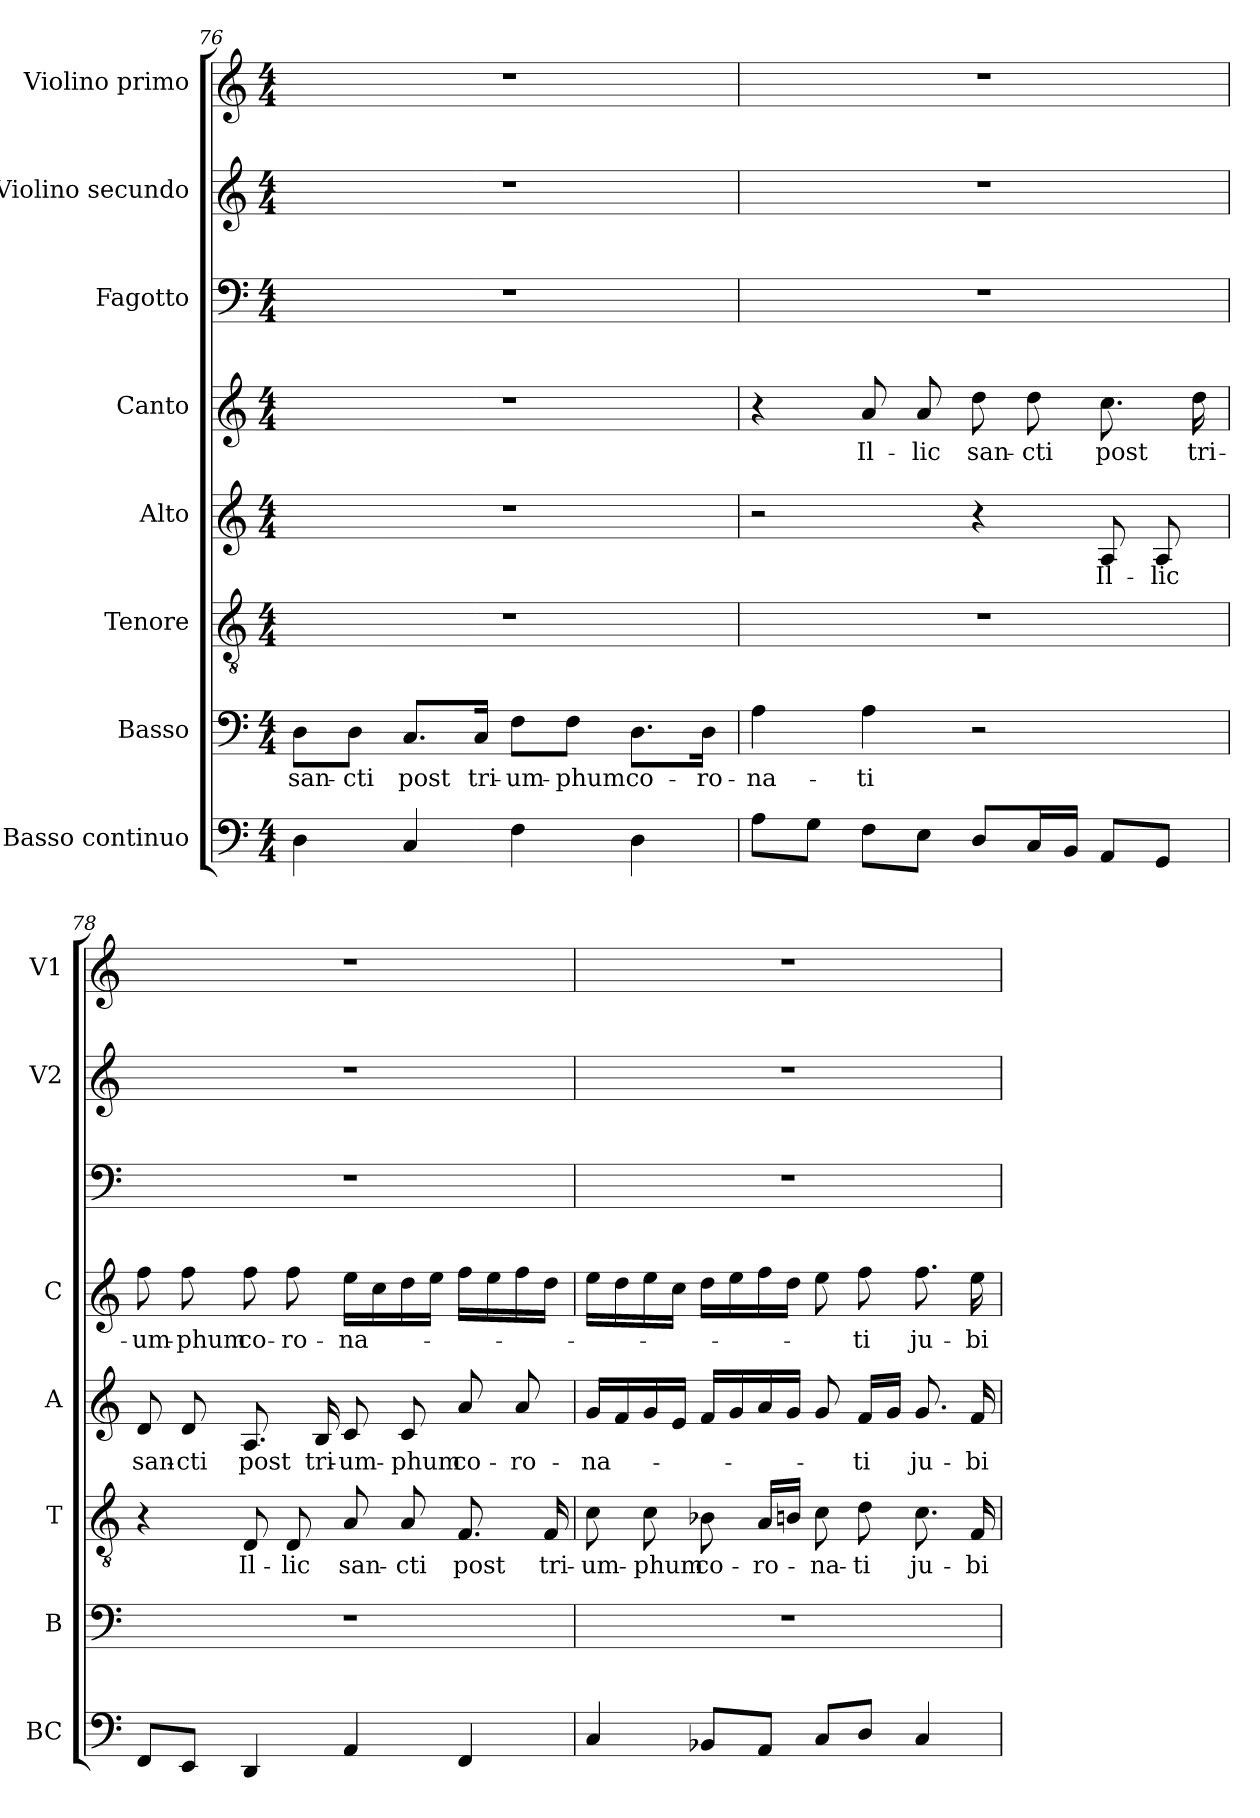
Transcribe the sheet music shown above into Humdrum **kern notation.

**kern	**kern	**text	**kern	**text	**kern	**text	**kern	**text	**kern	**kern	**kern
*part8	*part7	*part7	*part6	*part6	*part5	*part5	*part4	*part4	*part3	*part2	*part1
*staff8	*staff7	*staff7	*staff6	*staff6	*staff5	*staff5	*staff4	*staff4	*staff3	*staff2	*staff1
*I"Basso continuo	*I"Basso	*	*I"Tenore	*	*I"Alto	*	*I"Canto	*	*I"Fagotto	*I"Violino secundo	*I"Violino primo
*I'BC	*I'B	*	*I'T	*	*I'A	*	*I'C	*	*	*I'V2	*I'V1
!!LO:LB:g=z
*clefF4	*clefF4	*	*clefGv2	*	*clefG2	*	*clefG2	*	*clefF4	*clefG2	*clefG2
*k[]	*k[]	*	*k[]	*	*k[]	*	*k[]	*	*k[]	*k[]	*k[]
*C:	*C:	*	*C:	*	*C:	*	*C:	*	*C:	*C:	*C:
*M4/4	*M4/4	*	*M4/4	*	*M4/4	*	*M4/4	*	*M4/4	*M4/4	*M4/4
=76	=76	=76	=76	=76	=76	=76	=76	=76	=76	=76	=76
!	!	!LO:LY:b	!	!	!	!	!	!	!	!	!
4D\	8D\L	san-	1r	.	1r	.	1r	.	1r	1r	1r
!	!	!LO:LY:b	!	!	!	!	!	!	!	!	!
.	8D\J	-cti	.	.	.	.	.	.	.	.	.
!	!	!LO:LY:b	!	!	!	!	!	!	!	!	!
4C/	8.C/L	post	.	.	.	.	.	.	.	.	.
!	!	!LO:LY:b	!	!	!	!	!	!	!	!	!
.	16C/Jk	tri-	.	.	.	.	.	.	.	.	.
!	!	!LO:LY:b	!	!	!	!	!	!	!	!	!
4F\	8F\L	-um-	.	.	.	.	.	.	.	.	.
!	!	!LO:LY:b	!	!	!	!	!	!	!	!	!
.	8F\J	-phum	.	.	.	.	.	.	.	.	.
!	!	!LO:LY:b	!	!	!	!	!	!	!	!	!
4D\	8.D\L	co-	.	.	.	.	.	.	.	.	.
!	!	!LO:LY:b	!	!	!	!	!	!	!	!	!
.	16D\Jk	-ro-	.	.	.	.	.	.	.	.	.
=77	=77	=77	=77	=77	=77	=77	=77	=77	=77	=77	=77
!	!	!LO:LY:b	!	!	!	!	!	!	!	!	!
8A\L	4A\	-na-	1r	.	2r	.	4r	.	1r	1r	1r
8G\J	.	.	.	.	.	.	.	.	.	.	.
!	!	!LO:LY:b	!	!	!	!	!	!LO:LY:b	!	!	!
8F\L	4A\	-ti	.	.	.	.	8a/	Il-	.	.	.
!	!	!	!	!	!	!	!	!LO:LY:b	!	!	!
8E\J	.	.	.	.	.	.	8a/	-lic	.	.	.
!	!	!	!	!	!	!	!	!LO:LY:b	!	!	!
8D/L	2r	.	.	.	4r	.	8dd\	san-	.	.	.
!	!	!	!	!	!	!	!	!LO:LY:b	!	!	!
16C/L	.	.	.	.	.	.	8dd\	-cti	.	.	.
16BB/JJ	.	.	.	.	.	.	.	.	.	.	.
!	!	!	!	!	!	!LO:LY:b	!	!LO:LY:b	!	!	!
8AA/L	.	.	.	.	8A/	Il-	8.cc\	post	.	.	.
!	!	!	!	!	!	!LO:LY:b	!	!	!	!	!
8GG/J	.	.	.	.	8A/	-lic	.	.	.	.	.
!	!	!	!	!	!	!	!	!LO:LY:b	!	!	!
.	.	.	.	.	.	.	16dd\	tri-	.	.	.
=78	=78	=78	=78	=78	=78	=78	=78	=78	=78	=78	=78
!	!	!	!	!	!	!LO:LY:b	!	!LO:LY:b	!	!	!
8FF/L	1r	.	4r	.	8d/	san-	8ff\	-um-	1r	1r	1r
!	!	!	!	!	!	!LO:LY:b	!	!LO:LY:b	!	!	!
8EE/J	.	.	.	.	8d/	-cti	8ff\	-phum	.	.	.
!	!	!	!	!LO:LY:b	!	!LO:LY:b	!	!LO:LY:b	!	!	!
4DD/	.	.	8D/	Il-	8.A/	post	8ff\	co-	.	.	.
!	!	!	!	!LO:LY:b	!	!	!	!LO:LY:b	!	!	!
.	.	.	8D/	-lic	.	.	8ff\	-ro-	.	.	.
!	!	!	!	!	!	!LO:LY:b	!	!	!	!	!
.	.	.	.	.	16B/	tri-	.	.	.	.	.
!	!	!	!	!LO:LY:b	!	!LO:LY:b	!	!LO:LY:b	!	!	!
4AA/	.	.	8A/	san-	8c/	-um-	16ee\LL	-na-	.	.	.
.	.	.	.	.	.	.	16cc\	.	.	.	.
!	!	!	!	!LO:LY:b	!	!LO:LY:b	!	!	!	!	!
.	.	.	8A/	-cti	8c/	-phum	16dd\	.	.	.	.
.	.	.	.	.	.	.	16ee\JJ	.	.	.	.
!	!	!	!	!LO:LY:b	!	!LO:LY:b	!	!	!	!	!
4FF/	.	.	8.F/	post	8a/	co-	16ff\LL	.	.	.	.
.	.	.	.	.	.	.	16ee\	.	.	.	.
!	!	!	!	!	!	!LO:LY:b	!	!	!	!	!
.	.	.	.	.	8a/	-ro-	16ff\	.	.	.	.
!	!	!	!	!LO:LY:b	!	!	!	!	!	!	!
.	.	.	16F/	tri-	.	.	16dd\JJ	.	.	.	.
=79	=79	=79	=79	=79	=79	=79	=79	=79	=79	=79	=79
!	!	!	!	!LO:LY:b	!	!LO:LY:b	!	!	!	!	!
4C/	1r	.	8c\	-um-	16g/LL	-na-	16ee\LL	.	1r	1r	1r
.	.	.	.	.	16f/	.	16dd\	.	.	.	.
!	!	!	!	!LO:LY:b	!	!	!	!	!	!	!
.	.	.	8c\	-phum	16g/	.	16ee\	.	.	.	.
.	.	.	.	.	16e/JJ	.	16cc\JJ	.	.	.	.
!	!	!	!	!LO:LY:b	!	!	!	!	!	!	!
8BB-X/L	.	.	8B-X\	co-	16f/LL	.	16dd\LL	.	.	.	.
.	.	.	.	.	16g/	.	16ee\	.	.	.	.
!	!	!	!	!LO:LY:b	!	!	!	!	!	!	!
8AA/J	.	.	16A/LL	-ro-	16a/	.	16ff\	.	.	.	.
.	.	.	16Bn/JJ	.	16g/JJ	.	16dd\JJ	.	.	.	.
!	!	!	!	!LO:LY:b	!	!	!	!	!	!	!
8C/L	.	.	8c\	-na-	8g/	.	8ee\	.	.	.	.
!	!	!	!	!LO:LY:b	!	!LO:LY:b	!	!LO:LY:b	!	!	!
8D/J	.	.	8d\	-ti	16f/LL	-ti	8ff\	-ti	.	.	.
.	.	.	.	.	16g/JJ	.	.	.	.	.	.
!	!	!	!	!LO:LY:b	!	!LO:LY:b	!	!LO:LY:b	!	!	!
4C/	.	.	8.c\	ju-	8.g/	ju-	8.ff\	ju-	.	.	.
!	!	!	!	!LO:LY:b	!	!LO:LY:b	!	!LO:LY:b	!	!	!
.	.	.	16F/	-bi-	16f/	-bi-	16ee\	-bi-	.	.	.
=	=	=	=	=	=	=	=	=	=	=	=
*-	*-	*-	*-	*-	*-	*-	*-	*-	*-	*-	*-
